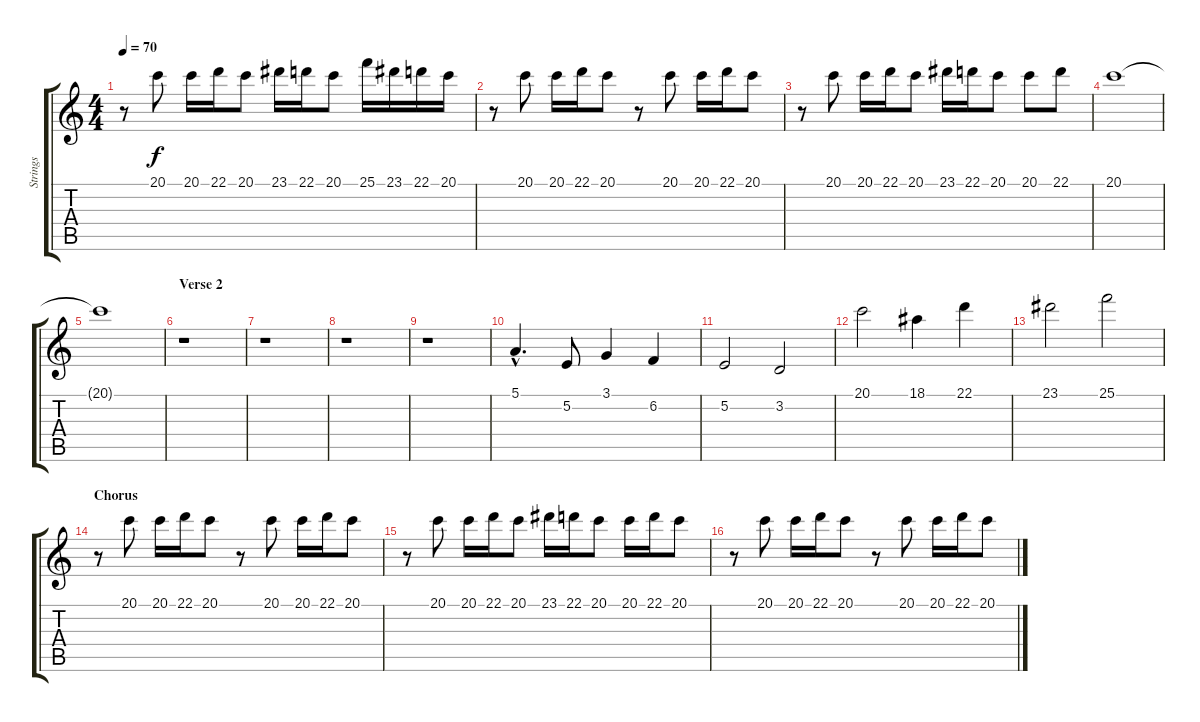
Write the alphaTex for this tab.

\track ("Strings" "Strings") {instrument stringensemble1}
\staff {score tabs}
\tuning (E4 B3 G3 D3 A2 E2) {hide}
\ts (4 4)
\tempo 70
\clef g2
\ks c
r.8{dy f} 20.1.8 20.1.16 22.1.16 20.1.8 23.1.16 22.1.16 20.1.8 25.1.16 23.1.16 22.1.16 20.1.16 |
r.8 20.1.8 20.1.16 22.1.16 20.1.8 r.8 20.1.8 20.1.16 22.1.16 20.1.8 |
r.8 20.1.8 20.1.16 22.1.16 20.1.8 23.1.16 22.1.16 20.1.8 20.1.8 22.1.8 |
20.1.1 |
20.1{t}.1 |
\section ("" "Verse 2")
r.1 |
r.1 |
r.1 |
r.1 |
5.1{hac}.4{d} 5.2.8 3.1.4 6.2.4 |
5.2.2 3.2.2 |
20.1.2 18.1.4 22.1.4 |
23.1.2 25.1.2 |
\section ("" "Chorus")
r.8 20.1.8 20.1.16 22.1.16 20.1.8 r.8 20.1.8 20.1.16 22.1.16 20.1.8 |
r.8 20.1.8 20.1.16 22.1.16 20.1.8 23.1.16 22.1.16 20.1.8 20.1.16 22.1.16 20.1.8 |
r.8 20.1.8 20.1.16 22.1.16 20.1.8 r.8 20.1.8 20.1.16 22.1.16 20.1.8
